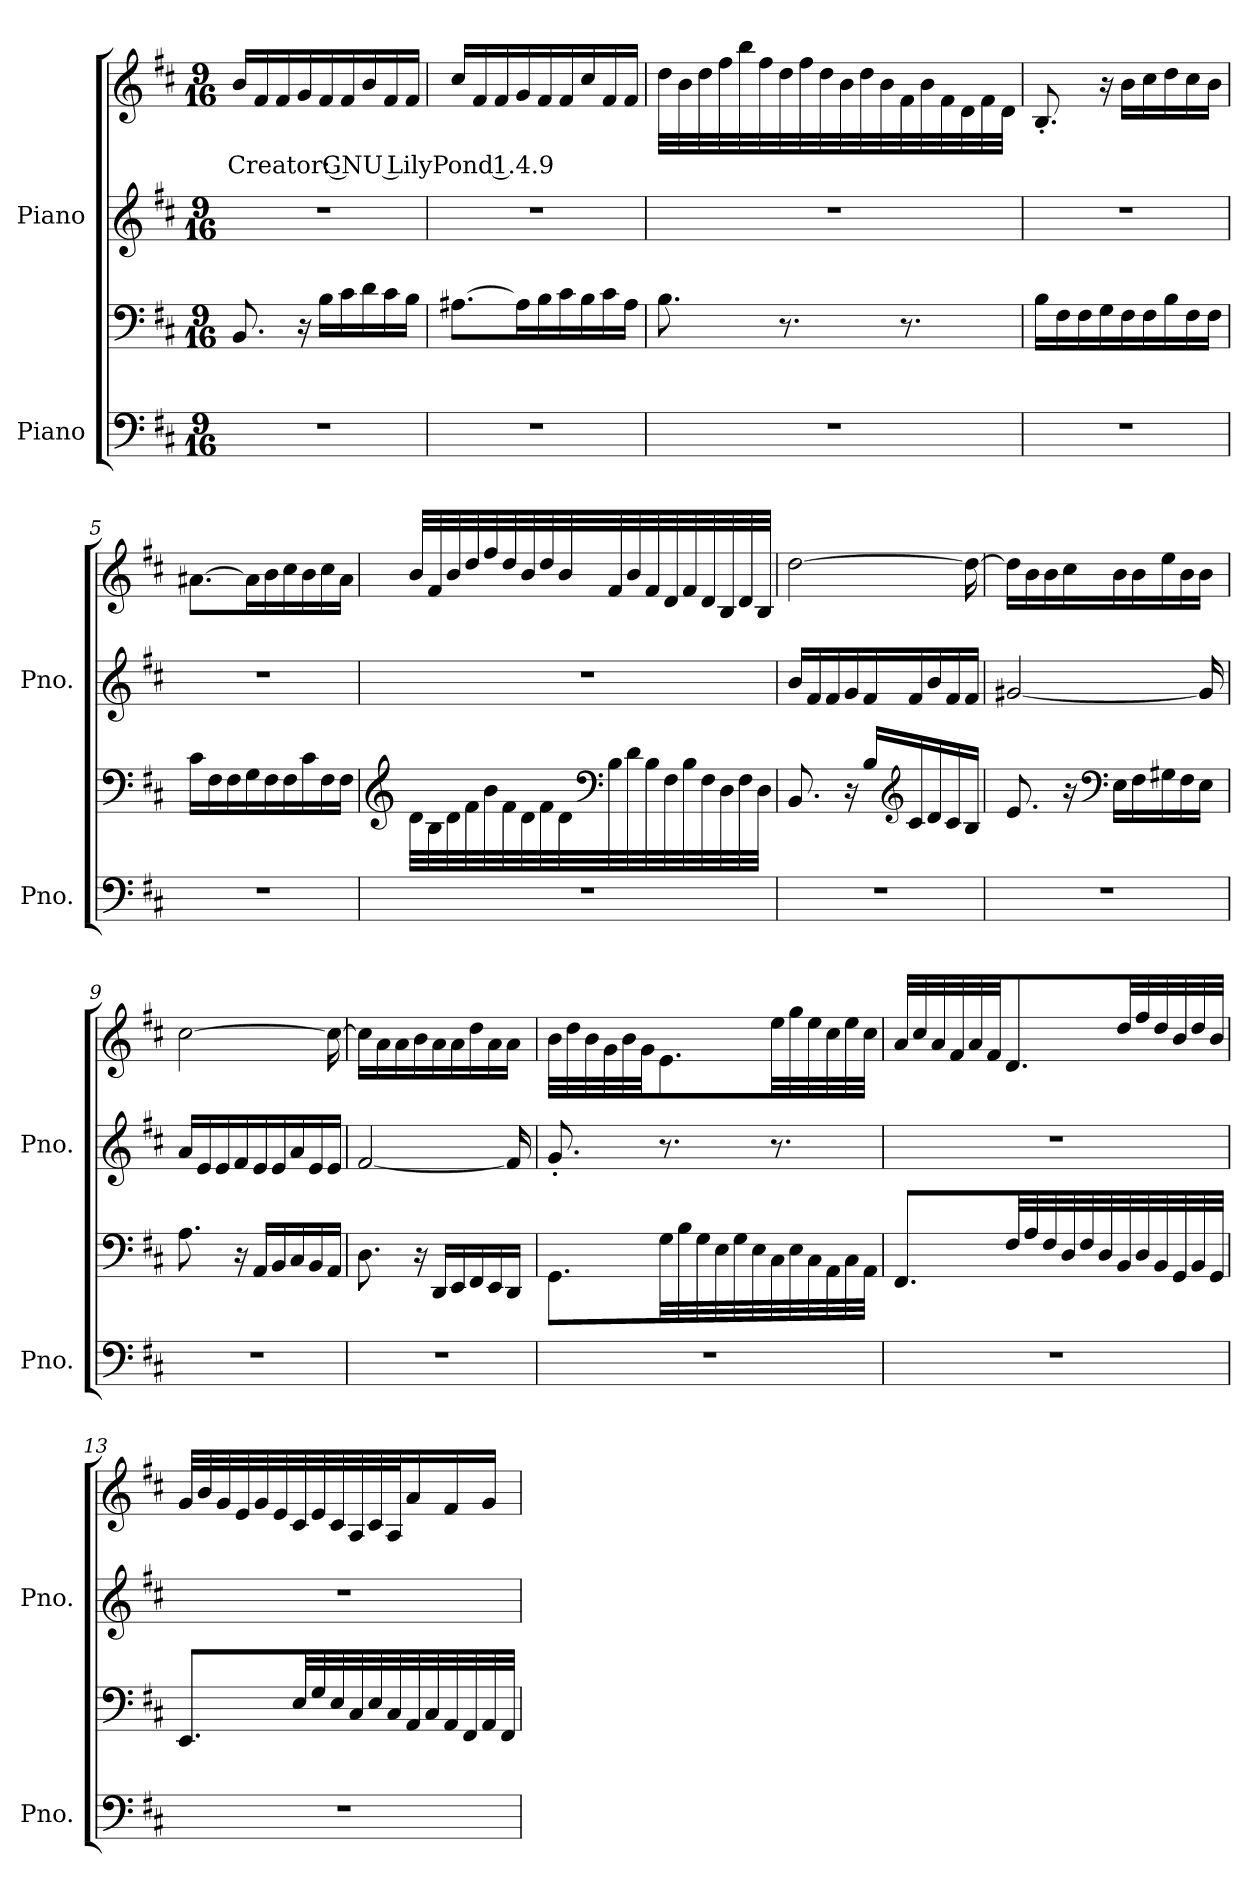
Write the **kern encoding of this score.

**kern	**kern	**kern	**kern	**text
*part2	*part2	*part1	*part1	*part1
*staff4	*staff3	*staff2	*staff1	*staff1
*I"Piano	*	*I"Piano	*	*
*I'Pno.	*	*I'Pno.	*	*
*clefF4	*clefF4	*clefG2	*clefG2	*
*k[f#c#]	*k[f#c#]	*k[f#c#]	*k[f#c#]	*
*M9/16	*M9/16	*M9/16	*M9/16	*
*MM60	*MM60	*MM60	*MM60	*
=1	=1	=1	=1	=1
!	!	!	!	!LO:LY:b
16%9r	8.BB/	16%9r	16b/LL	Creator: GNU LilyPond 1.4.9
.	.	.	16f#/	.
.	.	.	16f#/	.
.	16r	.	16g/	.
.	16B\LL	.	16f#/	.
.	16c#\	.	16f#/	.
.	16d\	.	16b/	.
.	16c#\	.	16f#/	.
.	16B\JJ	.	16f#/JJ	.
=2	=2	=2	=2	=2
16%9r	[8.A#X\L	16%9r	16cc#/LL	.
.	.	.	16f#/	.
.	.	.	16f#/	.
.	16A#\L]	.	16g/	.
.	16B\	.	16f#/	.
.	16c#\	.	16f#/	.
.	16B\	.	16cc#/	.
.	16c#\	.	16f#/	.
.	16A#\JJ	.	16f#/JJ	.
!!LO:LB:g=z
=3	=3	=3	=3	=3
16%9r	8.B\	16%9r	32dd\LLL	.
.	.	.	32b\	.
.	.	.	32dd\	.
.	.	.	32ff#\	.
.	.	.	32bb\	.
.	.	.	32ff#\	.
.	8.r	.	32dd\	.
.	.	.	32ff#\	.
.	.	.	32dd\	.
.	.	.	32b\	.
.	.	.	32dd\	.
.	.	.	32b\	.
.	8.r	.	32f#\	.
.	.	.	32b\	.
.	.	.	32f#\	.
.	.	.	32d\	.
.	.	.	32f#\	.
.	.	.	32d\JJJ	.
=4	=4	=4	=4	=4
16%9r	16B\LL	16%9r	8.B'/	.
.	16F#\	.	.	.
.	16F#\	.	.	.
.	16G\	.	16r	.
.	16F#\	.	16b\LL	.
.	16F#\	.	16cc#\	.
.	16B\	.	16dd\	.
.	16F#\	.	16cc#\	.
.	16F#\JJ	.	16b\JJ	.
=5	=5	=5	=5	=5
16%9r	16c#\LL	16%9r	[8.a#X\L	.
.	16F#\	.	.	.
.	16F#\	.	.	.
.	16G\	.	16a#\L]	.
.	16F#\	.	16b\	.
.	16F#\	.	16cc#\	.
.	16c#\	.	16b\	.
.	16F#\	.	16cc#\	.
.	16F#\JJ	.	16a#\JJ	.
!!LO:LB:g=z
=6	=6	=6	=6	=6
*	*clefG2	*	*	*
16%9r	32d\LLL	16%9r	32b/LLL	.
.	32B\	.	32f#/	.
.	32d\	.	32b/	.
.	32f#\	.	32dd/	.
.	32b\	.	32ff#/	.
.	32f#\	.	32dd/	.
.	32d\	.	32b/	.
.	32f#\	.	32dd/	.
.	32d\	.	32b/	.
*	*clefF4	*	*	*
.	32B\	.	32f#/	.
.	32d\	.	32b/	.
.	32B\	.	32f#/	.
.	32F#\	.	32d/	.
.	32B\	.	32f#/	.
.	32F#\	.	32d/	.
.	32D\	.	32B/	.
.	32F#\	.	32d/	.
.	32D\JJJ	.	32B/JJJ	.
=7	=7	=7	=7	=7
16%9r	8.BB/	16b/LL	[2dd\	.
.	.	16f#/	.	.
.	.	16f#/	.	.
.	16r	16g/	.	.
.	16B/LL	16f#/	.	.
*	*clefG2	*	*	*
.	16c#/	16f#/	.	.
.	16d/	16b/	.	.
.	16c#/	16f#/	.	.
.	16B/JJ	16f#/JJ	16dd\_	.
=8	=8	=8	=8	=8
16%9r	8.e/	[2g#X/	16dd\LL]	.
.	.	.	16b\	.
.	.	.	16b\	.
.	16r	.	16cc#\	.
*	*clefF4	*	*	*
.	16E\LL	.	16b\	.
.	16F#\	.	16b\	.
.	16G#X\	.	16ee\	.
.	16F#\	.	16b\	.
.	16E\JJ	16g#/]	16b\JJ	.
!!LO:PB:g=z
=9	=9	=9	=9	=9
16%9r	8.A\	16a/LL	[2cc#\	.
.	.	16e/	.	.
.	.	16e/	.	.
.	16r	16f#/	.	.
.	16AA/LL	16e/	.	.
.	16BB/	16e/	.	.
.	16C#/	16a/	.	.
.	16BB/	16e/	.	.
.	16AA/JJ	16e/JJ	16cc#\_	.
=10	=10	=10	=10	=10
16%9r	8.D\	[2f#/	16cc#\LL]	.
.	.	.	16a\	.
.	.	.	16a\	.
.	16r	.	16b\	.
.	16DD/LL	.	16a\	.
.	16EE/	.	16a\	.
.	16FF#/	.	16dd\	.
.	16EE/	.	16a\	.
.	16DD/JJ	16f#/]	16a\JJ	.
=11	=11	=11	=11	=11
16%9r	8.GG\L	8.g'/	32b\LLL	.
.	.	.	32dd\	.
.	.	.	32b\	.
.	.	.	32g\	.
.	.	.	32b\	.
.	.	.	32g\JJ	.
.	32G\LL	8.r	8.e\	.
.	32B\	.	.	.
.	32G\	.	.	.
.	32E\	.	.	.
.	32G\	.	.	.
.	32E\	.	.	.
.	32C#\	8.r	32ee\LL	.
.	32E\	.	32gg\	.
.	32C#\	.	32ee\	.
.	32AA\	.	32cc#\	.
.	32C#\	.	32ee\	.
.	32AA\JJJ	.	32cc#\JJJ	.
!!LO:LB:g=z
=12	=12	=12	=12	=12
16%9r	8.FF#/L	16%9r	32a/LLL	.
.	.	.	32cc#/	.
.	.	.	32a/	.
.	.	.	32f#/	.
.	.	.	32a/	.
.	.	.	32f#/JJ	.
.	32F#/LL	.	8.d/	.
.	32A/	.	.	.
.	32F#/	.	.	.
.	32D/	.	.	.
.	32F#/	.	.	.
.	32D/	.	.	.
.	32BB/	.	32dd/LL	.
.	32D/	.	32ff#/	.
.	32BB/	.	32dd/	.
.	32GG/	.	32b/	.
.	32BB/	.	32dd/	.
.	32GG/JJJ	.	32b/JJJ	.
=13	=13	=13	=13	=13
16%9r	8.EE/L	16%9r	32g/LLL	.
.	.	.	32b/	.
.	.	.	32g/	.
.	.	.	32e/	.
.	.	.	32g/	.
.	.	.	32e/	.
.	32E/LL	.	32c#/	.
.	32G/	.	32e/	.
.	32E/	.	32c#/	.
.	32C#/	.	32A/	.
.	32E/	.	32c#/	.
.	32C#/	.	32A/J	.
.	32AA/	.	16a/	.
.	32C#/	.	.	.
.	32AA/	.	16f#/	.
.	32FF#/	.	.	.
.	32AA/	.	16g/JJ	.
.	32FF#/JJJ	.	.	.
=	=	=	=	=
*-	*-	*-	*-	*-
